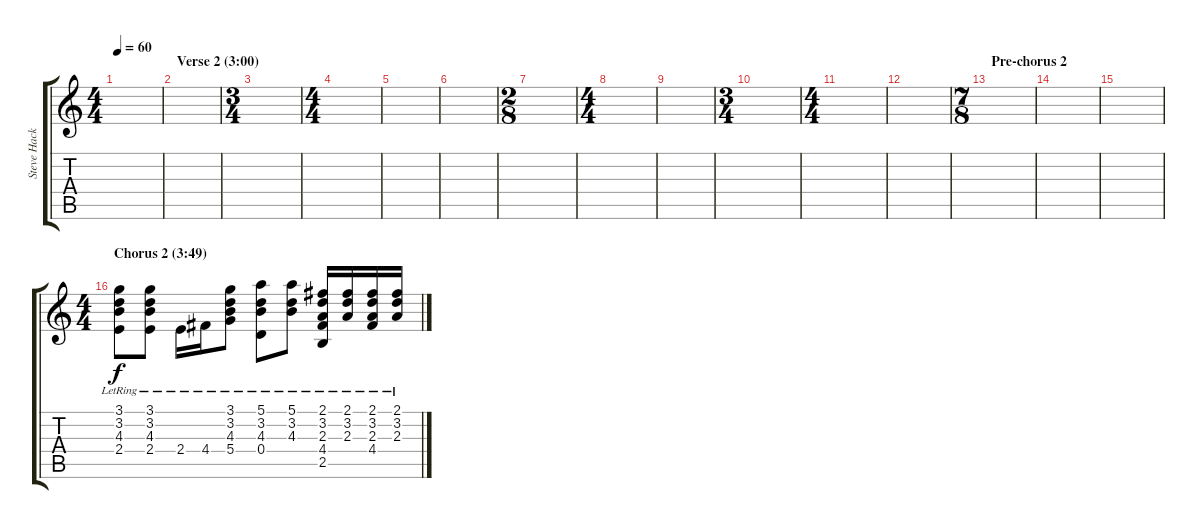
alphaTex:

\track ("Steve Hackett (electric guitar)" "Steve Hack") {instrument electricguitarjazz}
\staff {score tabs}
\tuning (E4 B3 G3 D3 A2 E2) {hide}
\ts (4 4)
\tempo 60
\clef g2
\ks c
|
\section ("" "Verse 2 (3:00)")
|
\ts (3 4)
|
\ts (4 4)
|
|
|
\ts (2 8)
|
\ts (4 4)
|
|
\ts (3 4)
|
\ts (4 4)
|
|
\ts (7 8)
\section ("" "Pre-chorus 2")
|
|
|
\ts (4 4)
\section ("" "Chorus 2 (3:49)")
(3.1{lr} 3.2{lr} 4.3{lr} 2.4{lr}).8 (3.1{lr} 3.2{lr} 4.3{lr} 2.4{lr}).8 2.4{lr}.16 4.4{lr}.16 (3.1{lr} 3.2{lr} 4.3{lr} 5.4{lr}).8 (5.1{lr} 3.2{lr} 4.3{lr} 0.4{lr}).8 (5.1{lr} 3.2{lr} 4.3{lr}).8 (2.1{lr} 3.2{lr} 2.3{lr} 4.4{lr} 2.5{lr}).16 (2.1{lr} 3.2{lr} 2.3{lr}).16 (2.1{lr} 3.2{lr} 2.3{lr} 4.4{lr}).16 (2.1{lr} 3.2{lr} 2.3{lr}).16
